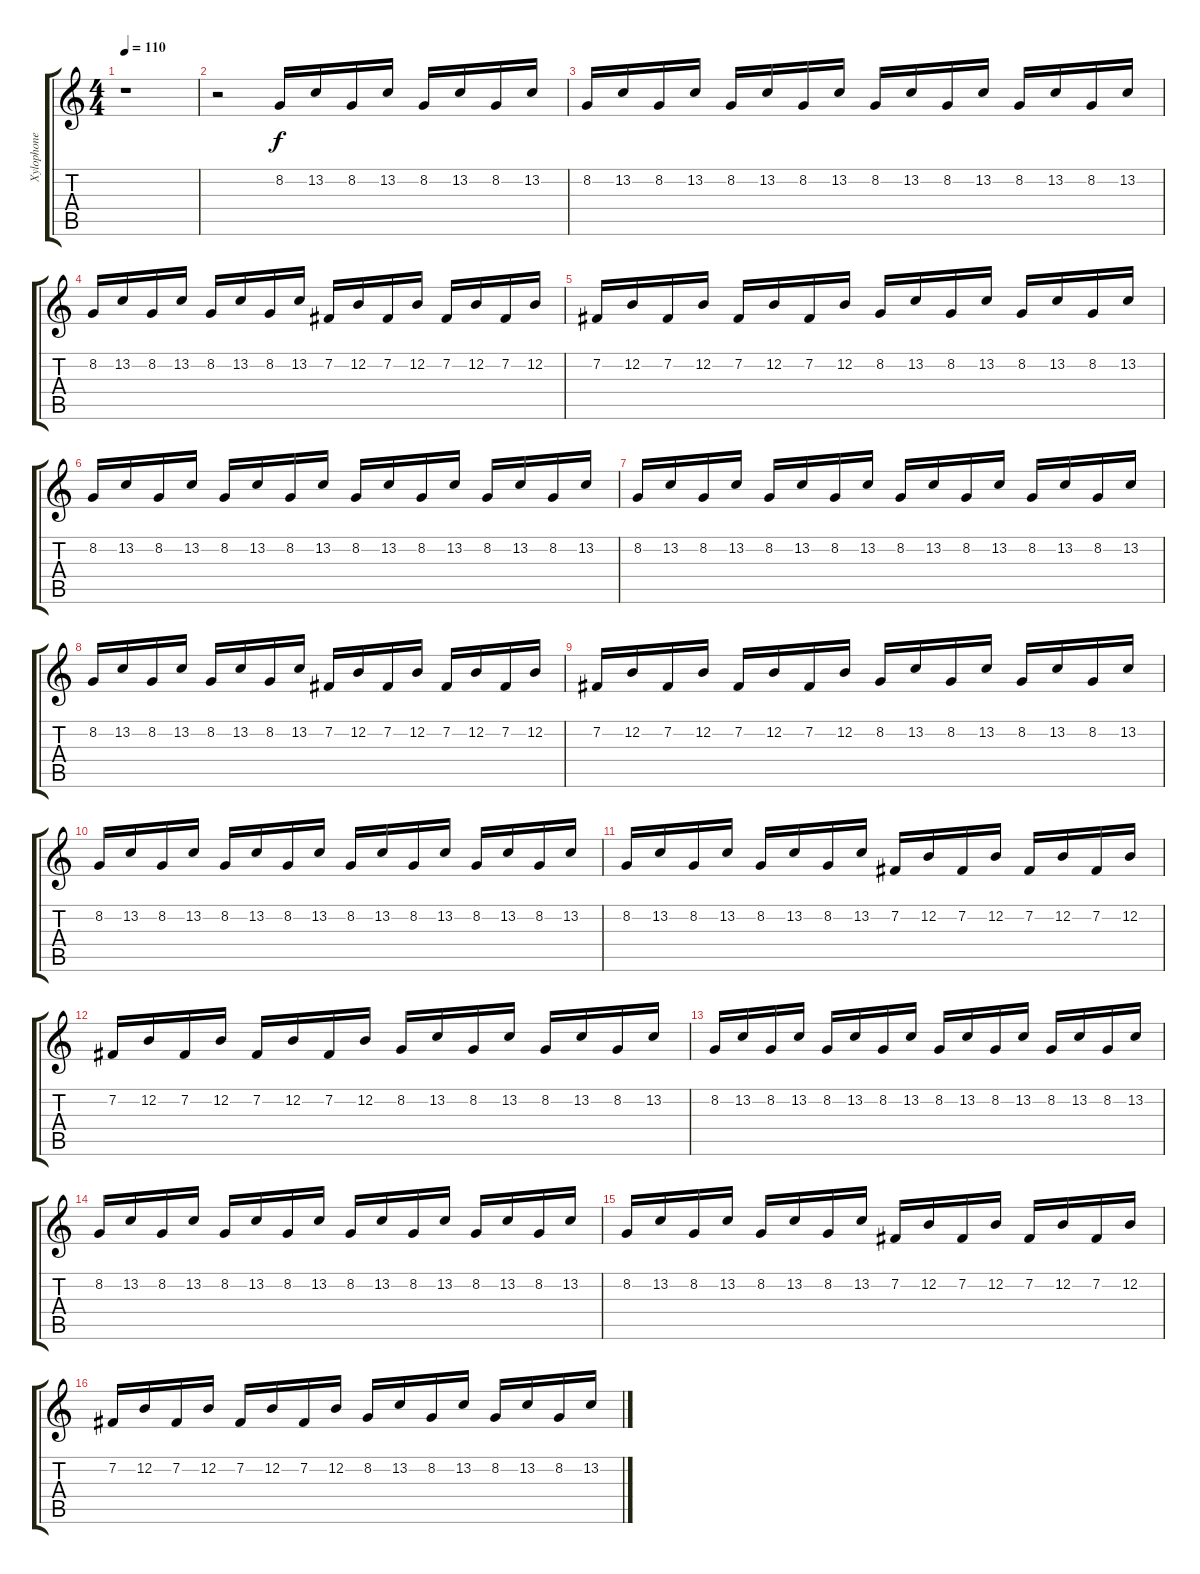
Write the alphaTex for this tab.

\track ("Xylophone" "Xylophone") {instrument xylophone}
\staff {score tabs}
\tuning (E4 B3 G3 D3 A2 E2) {hide}
\ts (4 4)
\tempo 110
\clef g2
\ks c
r.1{dy f} |
r.2 8.2.16 13.2.16 8.2.16 13.2.16 8.2.16 13.2.16 8.2.16 13.2.16 |
8.2.16 13.2.16 8.2.16 13.2.16 8.2.16 13.2.16 8.2.16 13.2.16 8.2.16 13.2.16 8.2.16 13.2.16 8.2.16 13.2.16 8.2.16 13.2.16 |
8.2.16 13.2.16 8.2.16 13.2.16 8.2.16 13.2.16 8.2.16 13.2.16 7.2.16 12.2.16 7.2.16 12.2.16 7.2.16 12.2.16 7.2.16 12.2.16 |
7.2.16 12.2.16 7.2.16 12.2.16 7.2.16 12.2.16 7.2.16 12.2.16 8.2.16 13.2.16 8.2.16 13.2.16 8.2.16 13.2.16 8.2.16 13.2.16 |
8.2.16 13.2.16 8.2.16 13.2.16 8.2.16 13.2.16 8.2.16 13.2.16 8.2.16 13.2.16 8.2.16 13.2.16 8.2.16 13.2.16 8.2.16 13.2.16 |
8.2.16 13.2.16 8.2.16 13.2.16 8.2.16 13.2.16 8.2.16 13.2.16 8.2.16 13.2.16 8.2.16 13.2.16 8.2.16 13.2.16 8.2.16 13.2.16 |
8.2.16 13.2.16 8.2.16 13.2.16 8.2.16 13.2.16 8.2.16 13.2.16 7.2.16 12.2.16 7.2.16 12.2.16 7.2.16 12.2.16 7.2.16 12.2.16 |
7.2.16 12.2.16 7.2.16 12.2.16 7.2.16 12.2.16 7.2.16 12.2.16 8.2.16 13.2.16 8.2.16 13.2.16 8.2.16 13.2.16 8.2.16 13.2.16 |
8.2.16 13.2.16 8.2.16 13.2.16 8.2.16 13.2.16 8.2.16 13.2.16 8.2.16 13.2.16 8.2.16 13.2.16 8.2.16 13.2.16 8.2.16 13.2.16 |
8.2.16 13.2.16 8.2.16 13.2.16 8.2.16 13.2.16 8.2.16 13.2.16 7.2.16 12.2.16 7.2.16 12.2.16 7.2.16 12.2.16 7.2.16 12.2.16 |
7.2.16 12.2.16 7.2.16 12.2.16 7.2.16 12.2.16 7.2.16 12.2.16 8.2.16 13.2.16 8.2.16 13.2.16 8.2.16 13.2.16 8.2.16 13.2.16 |
8.2.16 13.2.16 8.2.16 13.2.16 8.2.16 13.2.16 8.2.16 13.2.16 8.2.16 13.2.16 8.2.16 13.2.16 8.2.16 13.2.16 8.2.16 13.2.16 |
8.2.16 13.2.16 8.2.16 13.2.16 8.2.16 13.2.16 8.2.16 13.2.16 8.2.16 13.2.16 8.2.16 13.2.16 8.2.16 13.2.16 8.2.16 13.2.16 |
8.2.16 13.2.16 8.2.16 13.2.16 8.2.16 13.2.16 8.2.16 13.2.16 7.2.16 12.2.16 7.2.16 12.2.16 7.2.16 12.2.16 7.2.16 12.2.16 |
7.2.16 12.2.16 7.2.16 12.2.16 7.2.16 12.2.16 7.2.16 12.2.16 8.2.16 13.2.16 8.2.16 13.2.16 8.2.16 13.2.16 8.2.16 13.2.16
